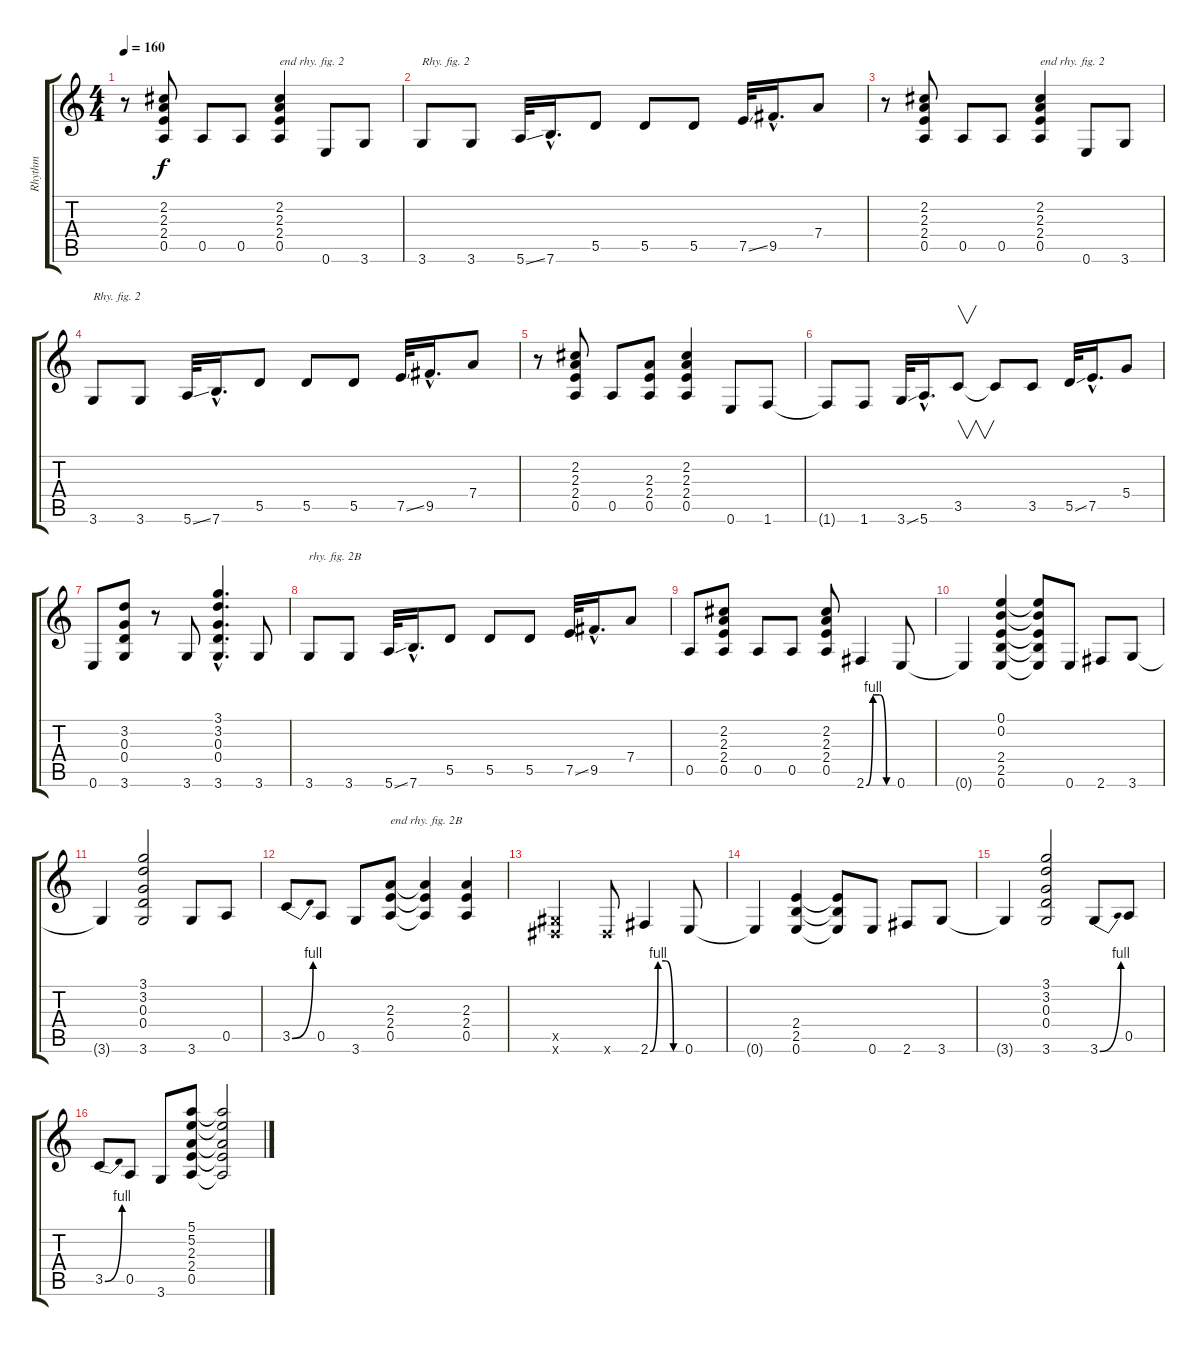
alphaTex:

\track ("Rhythm" "Rhythm") {instrument overdrivenguitar}
\staff {score tabs}
\tuning (E4 B3 G3 D3 A2 E2) {hide}
\ts (4 4)
\tempo 160
\clef g2
\ks c
r.8{dy f} (2.2 2.3 2.4 0.5).8 0.5.8 0.5.8 (2.2 2.3 2.4 0.5).4{txt "end rhy. fig. 2"} 0.6.8 3.6.8 |
3.6.8{txt "Rhy. fig. 2"} 3.6.8 5.6{ss}.32 7.6{hac}.16{d} 5.5.8 5.5.8 5.5.8 7.5{ss}.32 9.5{hac}.16{d} 7.4.8 |
r.8 (2.2 2.3 2.4 0.5).8 0.5.8 0.5.8 (2.2 2.3 2.4 0.5).4{txt "end rhy. fig. 2"} 0.6.8 3.6.8 |
3.6.8{txt "Rhy. fig. 2"} 3.6.8 5.6{ss}.32 7.6{hac}.16{d} 5.5.8 5.5.8 5.5.8 7.5{ss}.32 9.5{hac}.16{d} 7.4.8 |
r.8 (2.2 2.3 2.4 0.5).8 0.5.8 (2.3 2.4 0.5).8 (2.2 2.3 2.4 0.5).4 0.6.8 1.6.8 |
1.6{t}.8 1.6.8 3.6{ss}.32 5.6{hac}.16{d} 3.5.8{v} 3.5{t}.8 3.5.8 5.5{ss}.32 7.5{hac}.16{d} 5.4.8 |
0.6.8 (3.2 0.3 0.4 3.6).8 r.8 3.6.8 (3.1{hac} 3.2{hac} 0.3{hac} 0.4{hac} 3.6{hac}).4{d} 3.6.8 |
3.6.8{txt "rhy. fig. 2B"} 3.6.8 5.6{ss}.32 7.6{hac}.16{d} 5.5.8 5.5.8 5.5.8 7.5{ss}.32 9.5{hac}.16{d} 7.4.8 |
0.5.8 (2.2 2.3 2.4 0.5).8 0.5.8 0.5.8 (2.2 2.3 2.4 0.5).8 2.6{be (custom 0 0 15 4 30 4 45 0 60 0)}.4 0.6.8 |
0.6{t}.4 (0.1 0.2 2.4 2.5 0.6).4 (0.1{t} 0.2{t} 2.4{t} 2.5{t} 0.6{t}).8 0.6.8 2.6.8 3.6.8 |
3.6{t}.4 (3.1 3.2 0.3 0.4 3.6).2 3.6.8 0.5.8 |
3.5{be (bend 0 0 60 4)}.8 0.5.8 3.6.8 (2.3 2.4 0.5).8{txt "end rhy. fig. 2B"} (2.3{t} 2.4{t} 0.5{t}).4 (2.3 2.4 0.5).4 |
(-1.5{x} -1.6{x}).2 -1.6{x}.8 2.6{be (custom 0 0 15 4 30 4 45 0 60 0)}.4 0.6.8 |
0.6{t}.4 (2.4 2.5 0.6).4 (2.4{t} 2.5{t} 0.6{t}).8 0.6.8 2.6.8 3.6.8 |
3.6{t}.4 (3.1 3.2 0.3 0.4 3.6).2 3.6{be (bend 0 0 60 4)}.8 0.5.8 |
3.5{be (bend 0 0 60 4)}.8 0.5.8 3.6.8 (5.1 5.2 2.3 2.4 0.5).8 (5.1{t} 5.2{t} 2.3{t} 2.4{t} 0.5{t}).2
